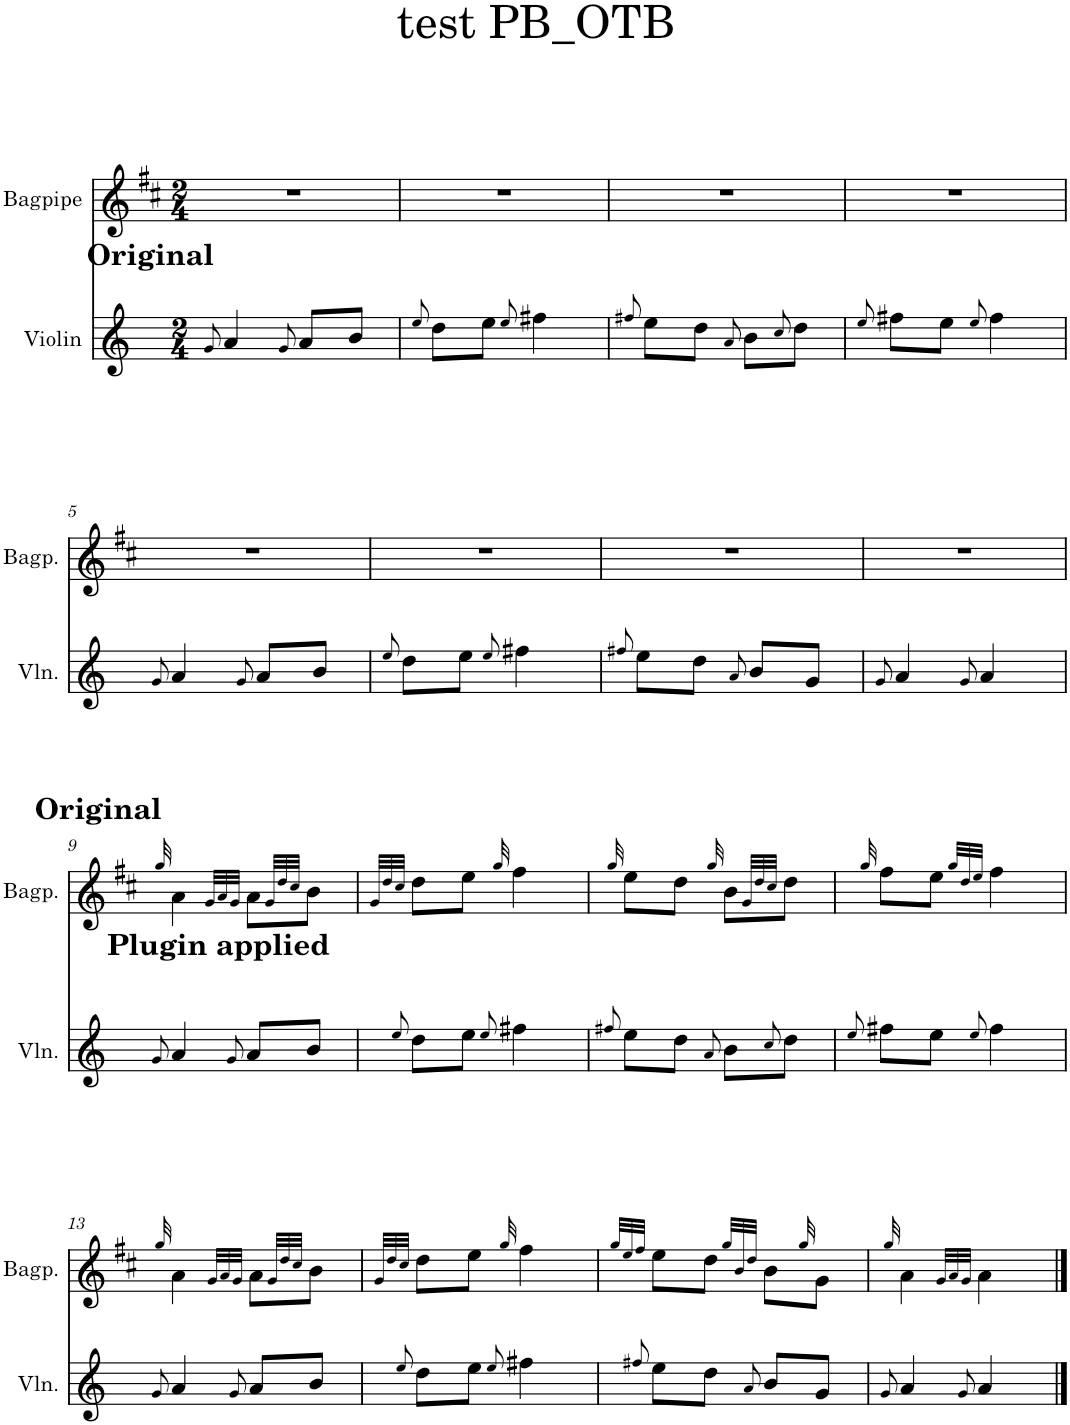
**kern	**kern
*part2	*part1
*staff2	*staff1
*I"Violin	*I"Bagpipe
*I'Vln.	*I'Bagp.
*clefG2	*clefG2
*	*Trd1c2
*k[]	*k[f#c#]
*M2/4	*M2/4
=1	=1
8qg/	.
!LO:TX:a:B:t=Original	!
4a/	2r
8qg/	.
8a/L	.
8b/J	.
=2	=2
8qee/	.
8dd\L	2r
8ee\J	.
8qee/	.
4ff#X\	.
=3	=3
8qff#X/	.
8ee\L	2r
8dd\J	.
8qa/	.
8b\L	.
8qcc/	.
8dd\J	.
=4	=4
8qee/	.
8ff#X\L	2r
8ee\J	.
8qee/	.
4ff#\	.
!!LO:LB:g=z
=5	=5
8qg/	.
4a/	2r
8qg/	.
8a/L	.
8b/J	.
=6	=6
8qee/	.
8dd\L	2r
8ee\J	.
8qee/	.
4ff#X\	.
=7	=7
8qff#X/	.
8ee\L	2r
8dd\J	.
8qa/	.
8b/L	.
8g/J	.
=8	=8
8qg/	.
4a/	2r
8qg/	.
4a/	.
!!LO:LB:g=z
=9	=9
8qg/	32qgg/
!	!LO:TX:a:B:t=Original
!LO:TX:a:B:t=Plugin applied	!
4a/	4a\
.	32qg/LLL
.	32qa/
8qg/	32qg/JJJ
8a/L	8a\L
.	32qg/LLL
.	32qdd/
.	32qcc#/JJJ
8b/J	8b\J
=10	=10
.	32qg/LLL
.	32qdd/
8qee/	32qcc#/JJJ
8dd\L	8dd\L
8ee\J	8ee\J
8qee/	32qgg/
4ff#X\	4ff#\
=11	=11
8qff#X/	32qgg/
8ee\L	8ee\L
8dd\J	8dd\J
8qa/	32qgg/
8b\L	8b\L
.	32qg/LLL
.	32qdd/
8qcc/	32qcc#/JJJ
8dd\J	8dd\J
=12	=12
8qee/	32qgg/
8ff#X\L	8ff#\L
8ee\J	8ee\J
.	32qgg/LLL
.	32qdd/
8qee/	32qee/JJJ
4ff#\	4ff#\
!!LO:LB:g=z
=13	=13
8qg/	32qgg/
4a/	4a\
.	32qg/LLL
.	32qa/
8qg/	32qg/JJJ
8a/L	8a\L
.	32qg/LLL
.	32qdd/
.	32qcc#/JJJ
8b/J	8b\J
=14	=14
.	32qg/LLL
.	32qdd/
8qee/	32qcc#/JJJ
8dd\L	8dd\L
8ee\J	8ee\J
8qee/	32qgg/
4ff#X\	4ff#\
=15	=15
.	32qgg/LLL
.	32qee/
8qff#X/	32qff#/JJJ
8ee\L	8ee\L
8dd\J	8dd\J
.	32qgg/LLL
.	32qb/
8qa/	32qdd/JJJ
8b/L	8b\L
.	32qgg/
8g/J	8g\J
=16	=16
8qg/	32qgg/
4a/	4a\
.	32qg/LLL
.	32qa/
8qg/	32qg/JJJ
4a/	4a\
==	==
*-	*-
